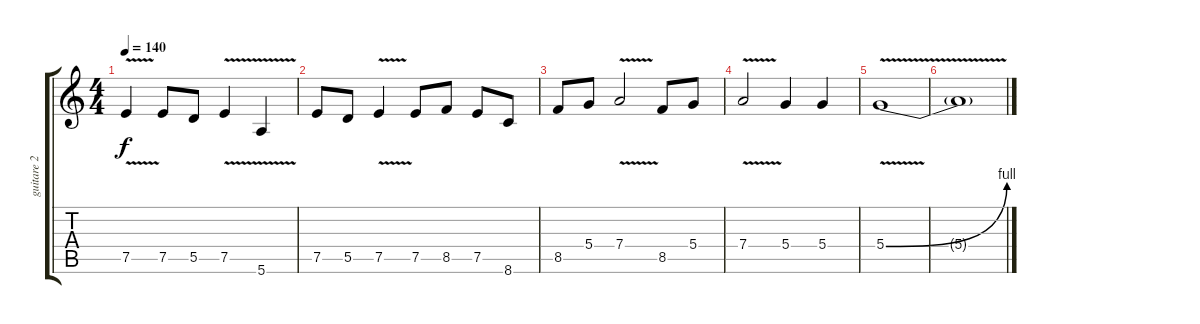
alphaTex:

\track ("guitare 2" "guitare 2") {instrument distortionguitar}
\staff {score tabs}
\tuning (E4 B3 G3 D3 A2 E2) {hide}
\ts (4 4)
\tempo 140
\clef g2
\ks c
7.5{v}.4{dy f} 7.5.8 5.5.8 7.5{v}.4 5.6{v}.4 |
7.5.8 5.5.8 7.5{v}.4 7.5.8 8.5.8 7.5.8 8.6.8 |
8.5.8 5.4.8 7.4{v}.2 8.5.8 5.4.8 |
7.4{v}.2 5.4.4 5.4.4 |
5.4{be (bend 0 0 60 4) v}.1 |
5.4{t}.1
